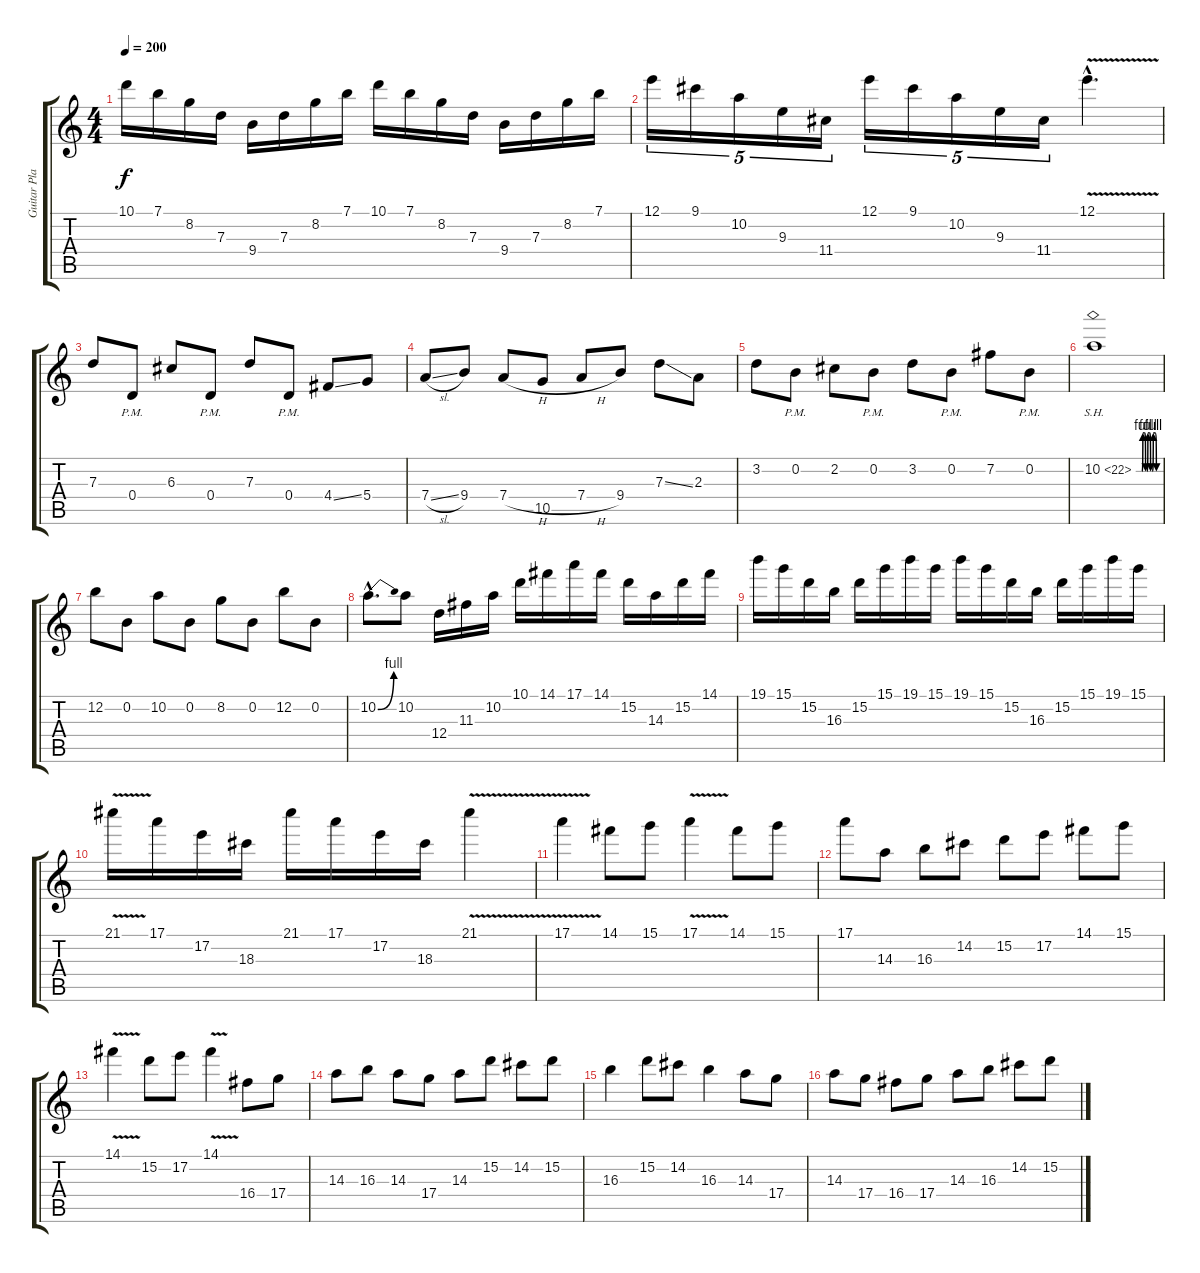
\track ("Guitar Player" "Guitar Pla") {instrument distortionguitar}
\staff {score tabs}
\tuning (E4 B3 G3 D3 A2 E2) {hide}
\ts (4 4)
\tempo 200
\clef g2
\ks c
10.1.16{dy f} 7.1.16 8.2.16 7.3.16 9.4.16 7.3.16 8.2.16 7.1.16 10.1.16 7.1.16 8.2.16 7.3.16 9.4.16 7.3.16 8.2.16 7.1.16 |
12.1.16{tu (5 4)} 9.1.16{tu (5 4)} 10.2.16{tu (5 4)} 9.3.16{tu (5 4)} 11.4.16{tu (5 4)} 12.1.16{tu (5 4)} 9.1.16{tu (5 4)} 10.2.16{tu (5 4)} 9.3.16{tu (5 4)} 11.4.16{tu (5 4)} 12.1{v hac}.4{d} |
7.3.8 0.4{pm}.8 6.3.8 0.4{pm}.8 7.3.8 0.4{pm}.8 4.4{ss}.8 5.4.8 |
7.4{sl}.8 9.4.8 7.4{h}.8 10.5.8 7.4{h}.8 9.4.8 7.3{ss}.8 2.3.8 |
3.2.8 0.2{pm}.8 2.2.8 0.2{pm}.8 3.2.8 0.2{pm}.8 7.2.8 0.2{pm}.8 |
10.2{be (custom 0 0 8 0 15 0 17 4 22 4 24 0 28 0 30 4 35 4 37 0 42 0 44 4 49 4 52 0 60 0) sh 12}.1 |
12.2.8 0.2.8 10.2.8 0.2.8 8.2.8 0.2.8 12.2.8 0.2.8 |
10.2{be (bend 0 0 60 4) hac}.8{d} 10.2.8 12.4.16 11.3.16 10.2.16 10.1.16 14.1.16 17.1.16 14.1.16 15.2.16 14.3.16 15.2.16 14.1.16 |
19.1.16 15.1.16 15.2.16 16.3.16 15.2.16 15.1.16 19.1.16 15.1.16 19.1.16 15.1.16 15.2.16 16.3.16 15.2.16 15.1.16 19.1.16 15.1.16 |
21.1{v}.16 17.1.16 17.2.16 18.3.16 21.1.16 17.1.16 17.2.16 18.3.16 21.1{v}.4 |
17.1{v}.4 14.1.8 15.1.8 17.1{v}.4 14.1.8 15.1.8 |
17.1.8 14.3.8 16.3.8 14.2.8 15.2.8 17.2.8 14.1.8 15.1.8 |
14.1{v}.4 15.2.8 17.2.8 14.1{v}.4 16.4.8 17.4.8 |
14.3.8 16.3.8 14.3.8 17.4.8 14.3.8 15.2.8 14.2.8 15.2.8 |
16.3.4 15.2.8 14.2.8 16.3.4 14.3.8 17.4.8 |
14.3.8 17.4.8 16.4.8 17.4.8 14.3.8 16.3.8 14.2.8 15.2.8
